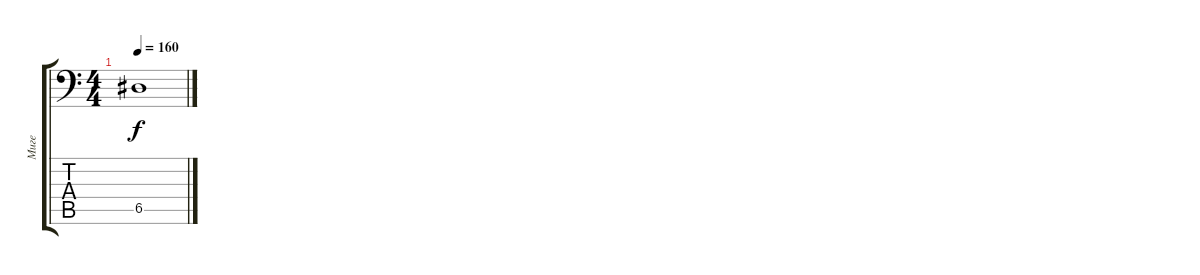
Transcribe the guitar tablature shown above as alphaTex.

\track ("Миге" "Миге") {instrument electricbassfinger}
\staff {score tabs}
\tuning (E3 B2 G2 D2 A1 E1) {hide}
\ts (4 4)
\tempo 160
\clef f4
\ks c
6.5{t}.1{dy f}
